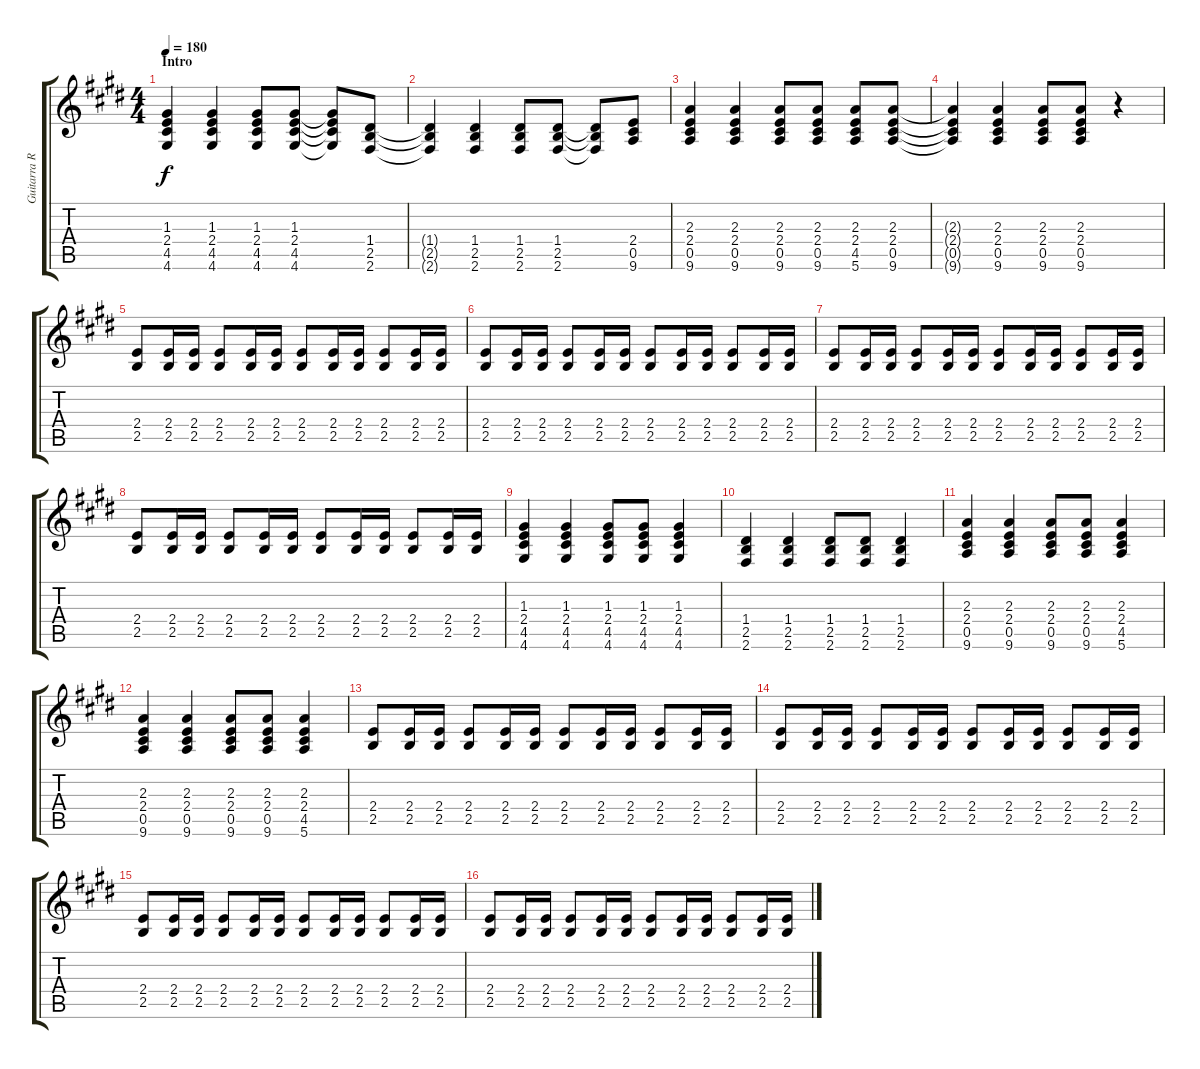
\track ("Guitarra Rítmica" "Guitarra R") {instrument distortionguitar}
\staff {score tabs}
\tuning (E4 B3 G3 D3 A2 E2) {hide}
\ts (4 4)
\section ("" "Intro")
\tempo 180
\clef g2
\ks e
(1.3 2.4 4.5 4.6).4{dy f instrument distortionguitar} (1.3 2.4 4.5 4.6).4 (1.3 2.4 4.5 4.6).8 (1.3 2.4 4.5 4.6).8 (1.3{t} 2.4{t} 4.5{t} 4.6{t}).8 (1.4 2.5 2.6).8 |
(1.4{t} 2.5{t} 2.6{t}).4 (1.4 2.5 2.6).4 (1.4 2.5 2.6).8 (1.4 2.5 2.6).8 (1.4{t} 2.5{t} 2.6{t}).8 (2.4 0.5 9.6).8 |
(2.3 2.4 0.5 9.6).4 (2.3 2.4 0.5 9.6).4 (2.3 2.4 0.5 9.6).8 (2.3 2.4 0.5 9.6).8 (2.3 2.4 4.5 5.6).8 (2.3 2.4 0.5 9.6).8 |
(2.3{t} 2.4{t} 0.5{t} 9.6{t}).4 (2.3 2.4 0.5 9.6).4 (2.3 2.4 0.5 9.6).8 (2.3 2.4 0.5 9.6).8 r.4 |
(2.4 2.5).8 (2.4 2.5).16 (2.4 2.5).16 (2.4 2.5).8 (2.4 2.5).16 (2.4 2.5).16 (2.4 2.5).8 (2.4 2.5).16 (2.4 2.5).16 (2.4 2.5).8 (2.4 2.5).16 (2.4 2.5).16 |
(2.4 2.5).8 (2.4 2.5).16 (2.4 2.5).16 (2.4 2.5).8 (2.4 2.5).16 (2.4 2.5).16 (2.4 2.5).8 (2.4 2.5).16 (2.4 2.5).16 (2.4 2.5).8 (2.4 2.5).16 (2.4 2.5).16 |
(2.4 2.5).8 (2.4 2.5).16 (2.4 2.5).16 (2.4 2.5).8 (2.4 2.5).16 (2.4 2.5).16 (2.4 2.5).8 (2.4 2.5).16 (2.4 2.5).16 (2.4 2.5).8 (2.4 2.5).16 (2.4 2.5).16 |
(2.4 2.5).8 (2.4 2.5).16 (2.4 2.5).16 (2.4 2.5).8 (2.4 2.5).16 (2.4 2.5).16 (2.4 2.5).8 (2.4 2.5).16 (2.4 2.5).16 (2.4 2.5).8 (2.4 2.5).16 (2.4 2.5).16 |
(1.3 2.4 4.5 4.6).4 (1.3 2.4 4.5 4.6).4 (1.3 2.4 4.5 4.6).8 (1.3 2.4 4.5 4.6).8 (1.3 2.4 4.5 4.6).4 |
(1.4 2.5 2.6).4 (1.4 2.5 2.6).4 (1.4 2.5 2.6).8 (1.4 2.5 2.6).8 (1.4 2.5 2.6).4 |
(2.3 2.4 0.5 9.6).4 (2.3 2.4 0.5 9.6).4 (2.3 2.4 0.5 9.6).8 (2.3 2.4 0.5 9.6).8 (2.3 2.4 4.5 5.6).4 |
(2.3 2.4 0.5 9.6).4 (2.3 2.4 0.5 9.6).4 (2.3 2.4 0.5 9.6).8 (2.3 2.4 0.5 9.6).8 (2.3 2.4 4.5 5.6).4 |
(2.4 2.5).8 (2.4 2.5).16 (2.4 2.5).16 (2.4 2.5).8 (2.4 2.5).16 (2.4 2.5).16 (2.4 2.5).8 (2.4 2.5).16 (2.4 2.5).16 (2.4 2.5).8 (2.4 2.5).16 (2.4 2.5).16 |
(2.4 2.5).8 (2.4 2.5).16 (2.4 2.5).16 (2.4 2.5).8 (2.4 2.5).16 (2.4 2.5).16 (2.4 2.5).8 (2.4 2.5).16 (2.4 2.5).16 (2.4 2.5).8 (2.4 2.5).16 (2.4 2.5).16 |
(2.4 2.5).8 (2.4 2.5).16 (2.4 2.5).16 (2.4 2.5).8 (2.4 2.5).16 (2.4 2.5).16 (2.4 2.5).8 (2.4 2.5).16 (2.4 2.5).16 (2.4 2.5).8 (2.4 2.5).16 (2.4 2.5).16 |
(2.4 2.5).8 (2.4 2.5).16 (2.4 2.5).16 (2.4 2.5).8 (2.4 2.5).16 (2.4 2.5).16 (2.4 2.5).8 (2.4 2.5).16 (2.4 2.5).16 (2.4 2.5).8 (2.4 2.5).16 (2.4 2.5).16
